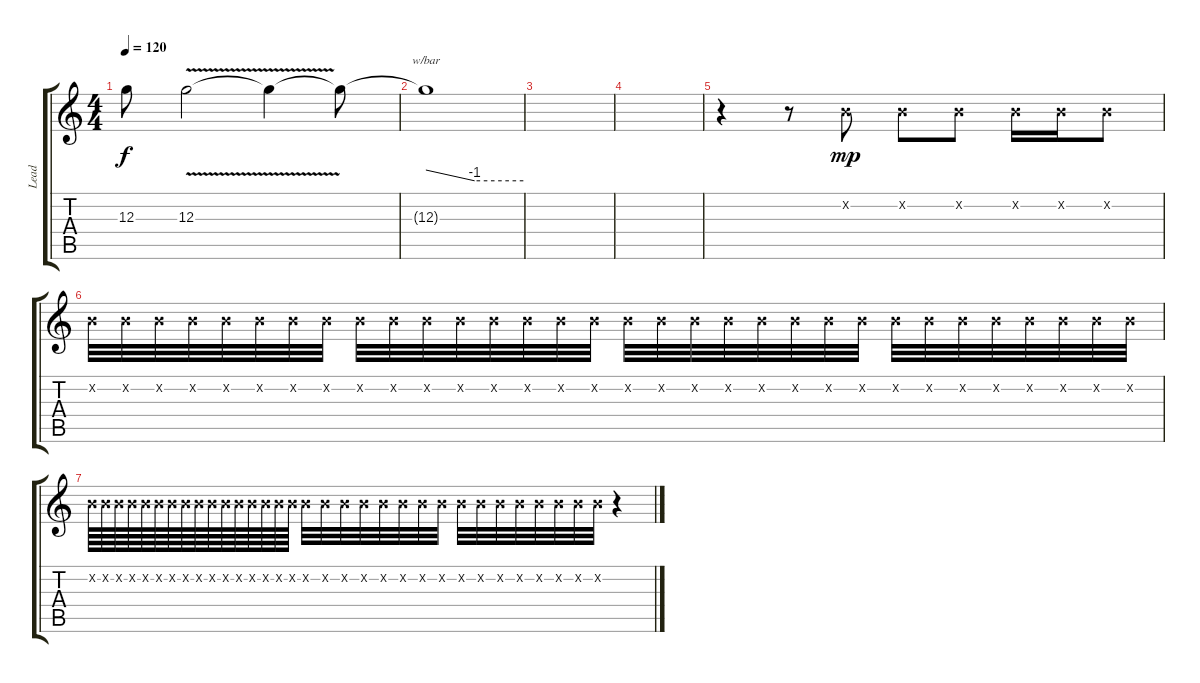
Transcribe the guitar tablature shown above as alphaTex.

\track ("Lead" "Lead") {instrument distortionguitar}
\staff {score tabs}
\tuning (E4 B3 G3 D3 A2 E2) {hide}
\ts (4 4)
\tempo 120
\clef g2
\ks c
12.3{t}.8{dy f} 12.3{v}.2 12.3{t}.4 12.3{t}.8 |
12.3{t}.1{tbe (custom default 0 0 30 -4 60 -4)} |
|
|
r.4 r.8 0.2{x}.8{dy mp} 0.2{x}.8 0.2{x}.8 0.2{x}.16 0.2{x}.16 0.2{x}.8 |
0.2{x}.32 0.2{x}.32 0.2{x}.32 0.2{x}.32 0.2{x}.32 0.2{x}.32 0.2{x}.32 0.2{x}.32 0.2{x}.32 0.2{x}.32 0.2{x}.32 0.2{x}.32 0.2{x}.32 0.2{x}.32 0.2{x}.32 0.2{x}.32 0.2{x}.32 0.2{x}.32 0.2{x}.32 0.2{x}.32 0.2{x}.32 0.2{x}.32 0.2{x}.32 0.2{x}.32 0.2{x}.32 0.2{x}.32 0.2{x}.32 0.2{x}.32 0.2{x}.32 0.2{x}.32 0.2{x}.32 0.2{x}.32 |
0.2{x}.64{volume 0} 0.2{x}.64 0.2{x}.64 0.2{x}.64 0.2{x}.64 0.2{x}.64 0.2{x}.64 0.2{x}.64 0.2{x}.64 0.2{x}.64 0.2{x}.64 0.2{x}.64 0.2{x}.64 0.2{x}.64 0.2{x}.64 0.2{x}.64 0.2{x}.32 0.2{x}.32 0.2{x}.32 0.2{x}.32 0.2{x}.32 0.2{x}.32 0.2{x}.32 0.2{x}.32 0.2{x}.32 0.2{x}.32 0.2{x}.32 0.2{x}.32 0.2{x}.32 0.2{x}.32 0.2{x}.32 0.2{x}.32 r.4
